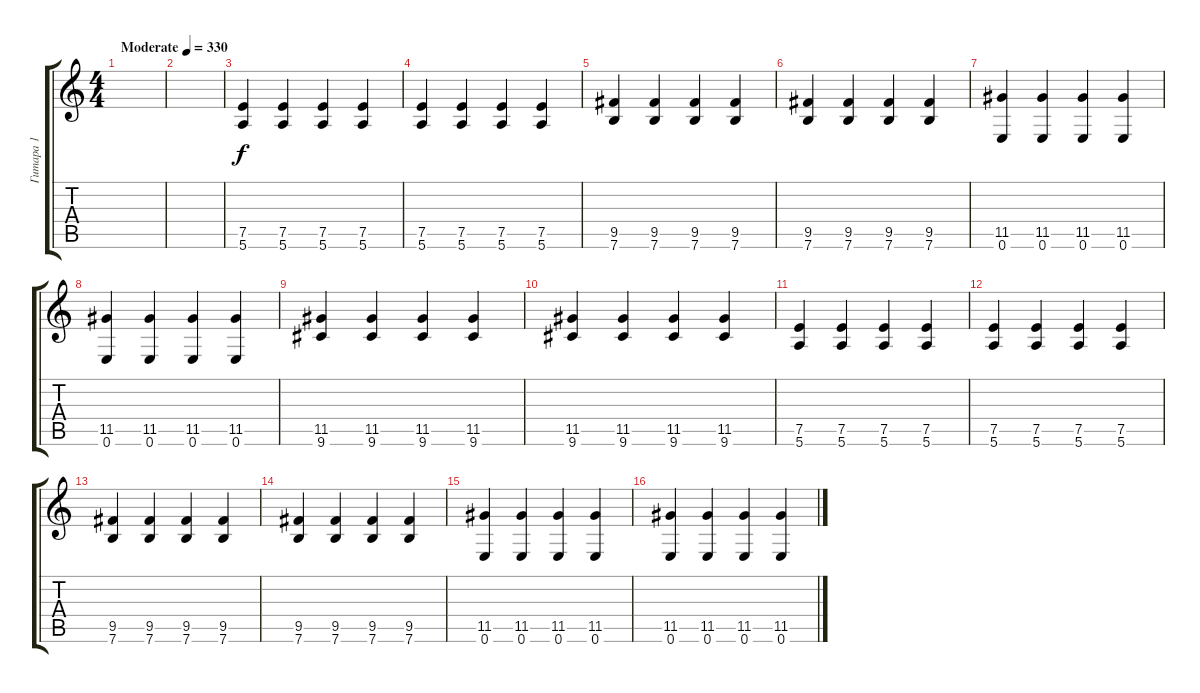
\track ("Гитара 1" "Гитара 1") {instrument overdrivenguitar}
\staff {score tabs}
\tuning (E4 B3 G3 D3 A2 E2) {hide}
\ts (4 4)
\tempo (330 "Moderate")
\clef g2
\ks c
|
|
(7.5 5.6).4 (7.5 5.6).4 (7.5 5.6).4 (7.5 5.6).4 |
(7.5 5.6).4 (7.5 5.6).4 (7.5 5.6).4 (7.5 5.6).4 |
(9.5 7.6).4 (9.5 7.6).4 (9.5 7.6).4 (9.5 7.6).4 |
(9.5 7.6).4 (9.5 7.6).4 (9.5 7.6).4 (9.5 7.6).4 |
(11.5 0.6).4 (11.5 0.6).4 (11.5 0.6).4 (11.5 0.6).4 |
(11.5 0.6).4 (11.5 0.6).4 (11.5 0.6).4 (11.5 0.6).4 |
(11.5 9.6).4 (11.5 9.6).4 (11.5 9.6).4 (11.5 9.6).4 |
(11.5 9.6).4 (11.5 9.6).4 (11.5 9.6).4 (11.5 9.6).4 |
(7.5 5.6).4 (7.5 5.6).4 (7.5 5.6).4 (7.5 5.6).4 |
(7.5 5.6).4 (7.5 5.6).4 (7.5 5.6).4 (7.5 5.6).4 |
(9.5 7.6).4 (9.5 7.6).4 (9.5 7.6).4 (9.5 7.6).4 |
(9.5 7.6).4 (9.5 7.6).4 (9.5 7.6).4 (9.5 7.6).4 |
(11.5 0.6).4 (11.5 0.6).4 (11.5 0.6).4 (11.5 0.6).4 |
(11.5 0.6).4 (11.5 0.6).4 (11.5 0.6).4 (11.5 0.6).4
